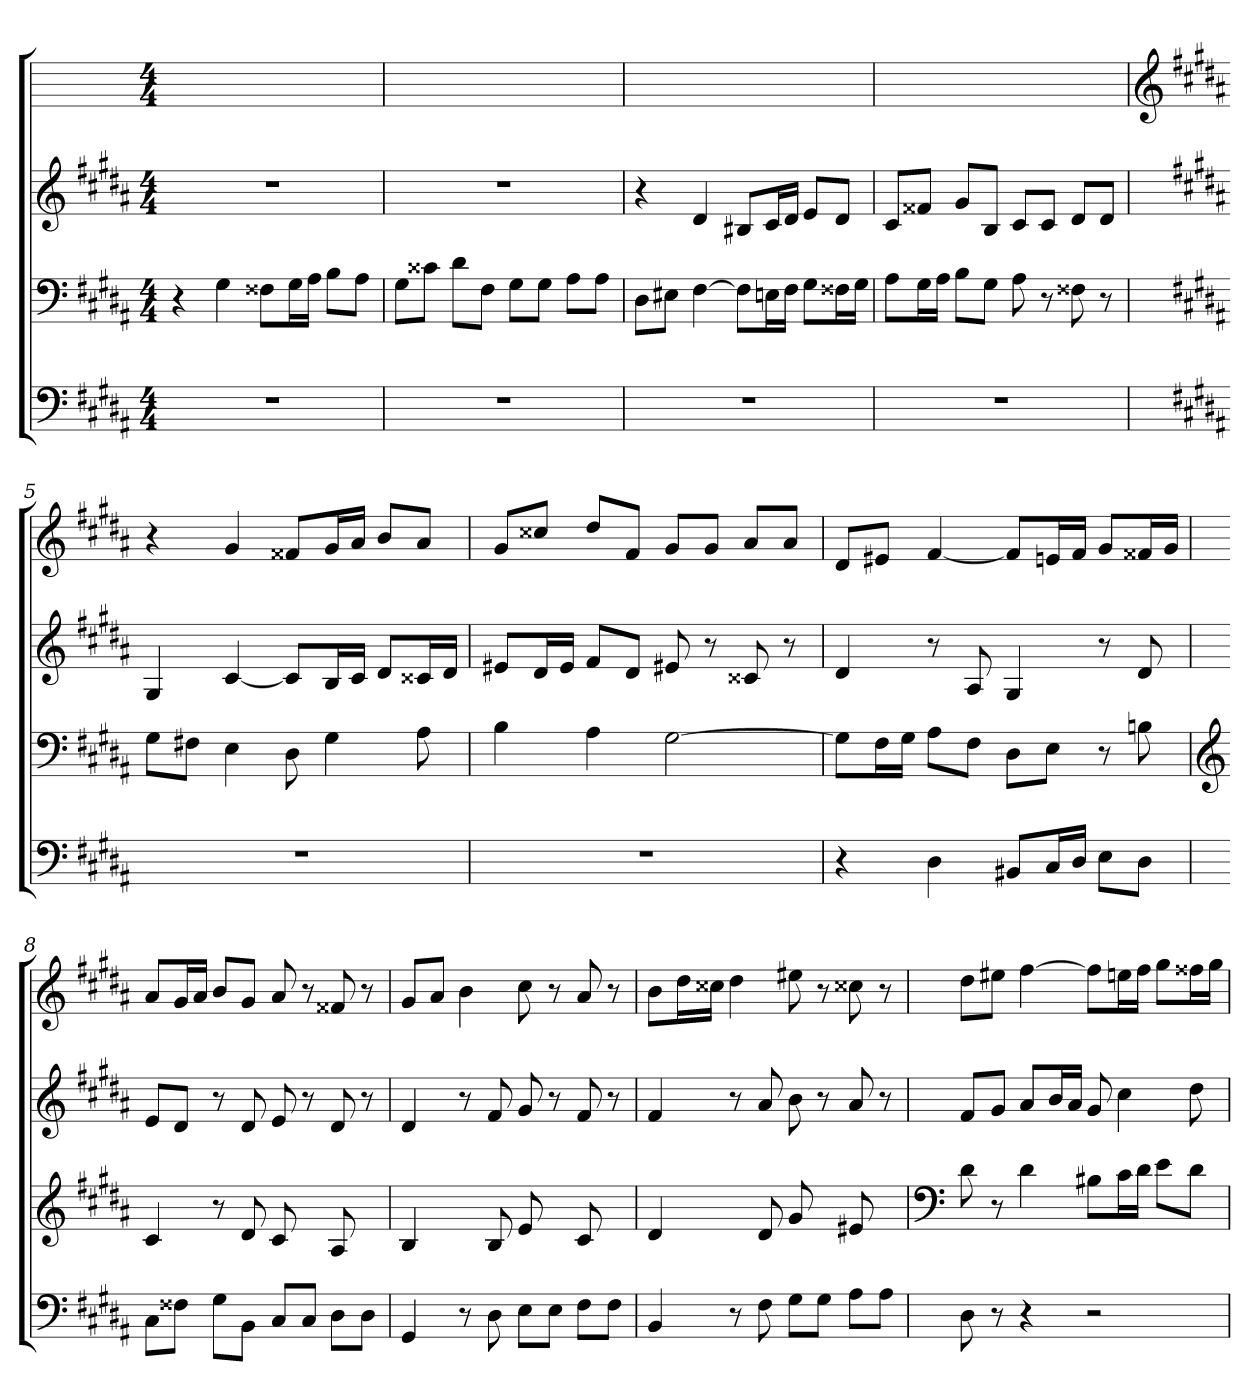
**kern	**kern	**kern	**kern
*part4	*part3	*part2	*part1
*staff4	*staff3	*staff2	*staff1
*clefF4	*clefF4	*clefG2	*
*k[f#c#g#d#a#]	*k[f#c#g#d#a#]	*k[f#c#g#d#a#]	*
*g#:	*g#:	*g#:	*
*M4/4	*M4/4	*M4/4	*M4/4
*MM72	*MM72	*MM72	*MM72
=1	=1	=1	=1
1r	4r	1r	1ryy
.	4G#	.	.
.	8F##X\L	.	.
.	16G#\L	.	.
.	16A#\JJ	.	.
.	8B\L	.	.
.	8A#\J	.	.
=2	=2	=2	=2
1r	8G#\L	1r	1ryy
.	8c##X\J	.	.
.	8d#\L	.	.
.	8F#\J	.	.
.	8G#\L	.	.
.	8G#\J	.	.
.	8A#\L	.	.
.	8A#\J	.	.
=3	=3	=3	=3
1r	8D#\L	4r	1ryy
.	8E#X\J	.	.
.	[4F#	4d#	.
.	8F#\L]	8B#X/L	.
.	16En\L	16c#/L	.
.	16F#\JJ	16d#/JJ	.
.	8G#\L	8e/L	.
.	16F##X\L	8d#/J	.
.	16G#\JJ	.	.
=4	=4	=4	=4
1r	8A#\L	8c#/L	1ryy
.	16G#\L	8f##X/J	.
.	16A#\JJ	.	.
.	8B\L	8g#/L	.
.	8G#\J	8B/J	.
.	8A#	8c#/L	.
.	8r	8c#/J	.
.	8F##X	8d#/L	.
.	8r	8d#/J	.
=5	=5	=5	=5
*	*	*	*clefG2
*	*	*	*k[f#c#g#d#a#]
1r	8G#\L	4G#	4r
.	8F#X\J	.	.
.	4E	[4c#	4g#
.	8D#	8c#/L]	8f##X/L
.	4G#	16B/L	16g#/L
.	.	16c#/JJ	16a#/JJ
.	.	8d#/L	8b/L
.	8A#	16c##X/L	8a#/J
.	.	16d#/JJ	.
=6	=6	=6	=6
1r	4B	8e#X/L	8g#/L
.	.	16d#/L	8cc##X/J
.	.	16e#/JJ	.
.	4A#	8f#/L	8dd#/L
.	.	8d#/J	8f#/J
.	[2G#	8e#X	8g#/L
.	.	8r	8g#/J
.	.	8c##X	8a#/L
.	.	8r	8a#/J
=7	=7	=7	=7
4r	8G#\L]	4d#	8d#/L
.	16F#\L	.	8e#X/J
.	16G#\JJ	.	.
4D#	8A#\L	8r	[4f#
.	8F#\J	8A#	.
8BB#X/L	8D#\L	4G#	8f#/L]
16C#/L	8E\J	.	16en/L
16D#/JJ	.	.	16f#/JJ
8E\L	8r	8r	8g#/L
8D#\J	8Bn	8d#	16f##X/L
.	.	.	16g#/JJ
=8	=8	=8	=8
*	*clefG2	*	*
8C#\L	4c#	8e/L	8a#/L
8F##X\J	.	8d#/J	16g#/L
.	.	.	16a#/JJ
8G#\L	8r	8r	8b/L
8BB\J	8d#	8d#	8g#/J
8C#/L	8c#	8e	8a#
8C#/J	8ryy	8r	8r
8D#\L	8A#	8d#	8f##X
8D#\J	8ryy	8r	8r
=9	=9	=9	=9
4GG#	4B	4d#	8g#/L
.	.	.	8a#/J
8r	8ryy	8r	4b
8D#	8B	8f#	.
8E\L	8e	8g#	8cc#
8E\J	8ryy	8r	8r
8F#\L	8c#	8f#	8a#
8F#\J	8ryy	8r	8r
=10	=10	=10	=10
4BB	4d#	4f#	8b\L
.	.	.	16dd#\L
.	.	.	16cc##X\JJ
8r	8ryy	8r	4dd#
8F#	8d#	8a#	.
8G#\L	8g#	8b	8ee#X
8G#\J	8ryy	8r	8r
8A#\L	8e#X	8a#	8cc##X
8A#\J	8ryy	8r	8r
=11	=11	=11	=11
*	*clefF4	*	*
8D#	8d#	8f#/L	8dd#\L
8r	8r	8g#/J	8ee#X\J
4r	4d#	8a#/L	[4ff#
.	.	16b/L	.
.	.	16a#/JJ	.
2r	8B#X\L	8g#	8ff#\L]
.	16c#\L	4cc#	16een\L
.	16d#\JJ	.	16ff#\JJ
.	8e\L	.	8gg#\L
.	8d#\J	8dd#	16ff##X\L
.	.	.	16gg#\JJ
=	=	=	=
*-	*-	*-	*-
